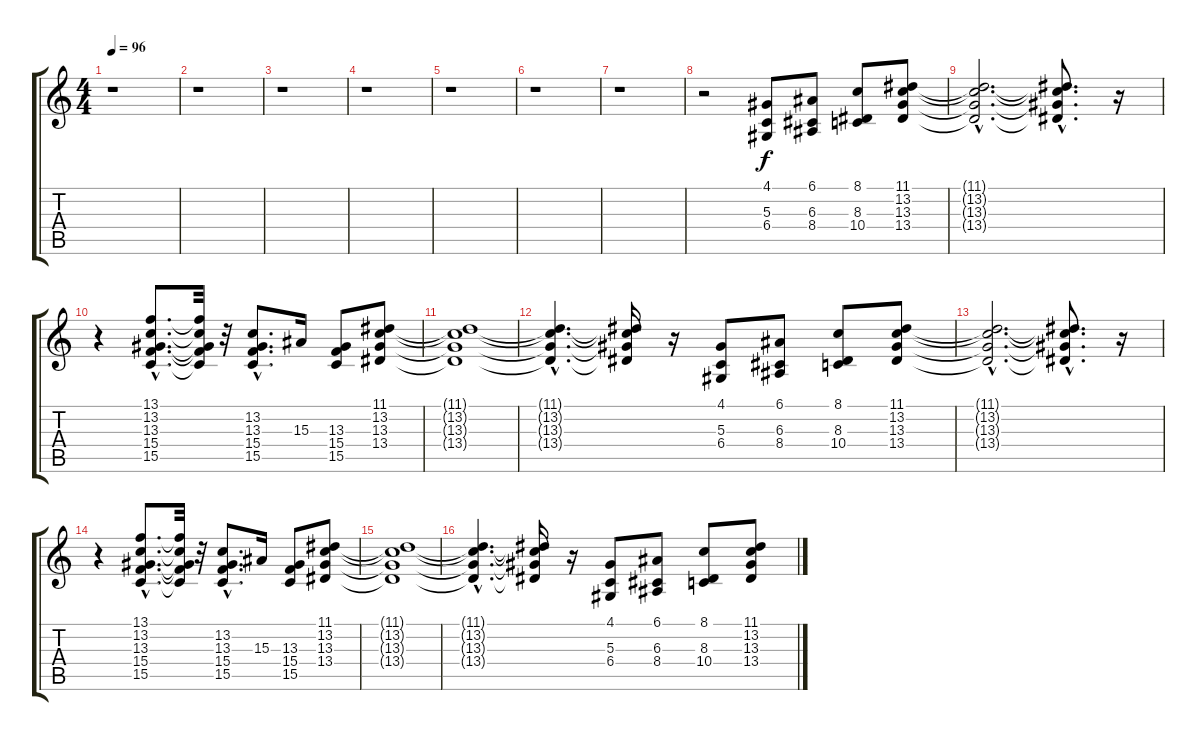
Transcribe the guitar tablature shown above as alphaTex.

\track "" {instrument trumpet}
\staff {score tabs}
\tuning (E4 B3 G3 D3 A2 E2) {hide}
\ts (4 4)
\tempo 96
\clef g2
\ks c
r.1{dy f} |
r.1 |
r.1 |
r.1 |
r.1 |
r.1 |
r.1 |
r.2 (4.1 5.3 6.4).8{volume 12} (6.1 6.3 8.4).8 (8.1 8.3 10.4).8 (11.1 13.2 13.3 13.4).8 |
(11.1{hac t} 13.2{hac t} 13.3{hac t} 13.4{hac t}).2{d} (11.1{hac t} 13.2{hac t} 13.3{hac t} 13.4{hac t}).8{d} r.16 |
r.4 (13.1{hac} 13.2{hac} 13.3{hac} 15.4{hac} 15.5{hac}).8{d volume 12} (13.1{t} 13.2{t} 13.3{t} 15.4{t} 15.5{t}).32 r.32 (13.2{hac} 13.3 15.4 15.5).8{d} 15.3.16 (13.3 15.4 15.5).8 (11.1 13.2 13.3 13.4).8 |
(11.1{t} 13.2{t} 13.3{t} 13.4{t}).1 |
(11.1{hac t} 13.2{hac t} 13.3{hac t} 13.4{hac t}).4{d} (11.1{t} 13.2{t} 13.3{t} 13.4{t}).16 r.16 (4.1 5.3 6.4).8{volume 12} (6.1 6.3 8.4).8 (8.1 8.3 10.4).8 (11.1 13.2 13.3 13.4).8 |
(11.1{hac t} 13.2{hac t} 13.3{hac t} 13.4{hac t}).2{d} (11.1{hac t} 13.2{hac t} 13.3{hac t} 13.4{hac t}).8{d} r.16 |
r.4 (13.1{hac} 13.2{hac} 13.3{hac} 15.4{hac} 15.5{hac}).8{d} (13.1{t} 13.2{t} 13.3{t} 15.4{t} 15.5{t}).32 r.32 (13.2{hac} 13.3 15.4 15.5).8{d} 15.3.16 (13.3 15.4 15.5).8 (11.1 13.2 13.3 13.4).8 |
(11.1{t} 13.2{t} 13.3{t} 13.4{t}).1 |
(11.1{hac t} 13.2{hac t} 13.3{hac t} 13.4{hac t}).4{d} (11.1{t} 13.2{t} 13.3{t} 13.4{t}).16 r.16 (4.1 5.3 6.4).8{volume 12} (6.1 6.3 8.4).8 (8.1 8.3 10.4).8 (11.1 13.2 13.3 13.4).8
